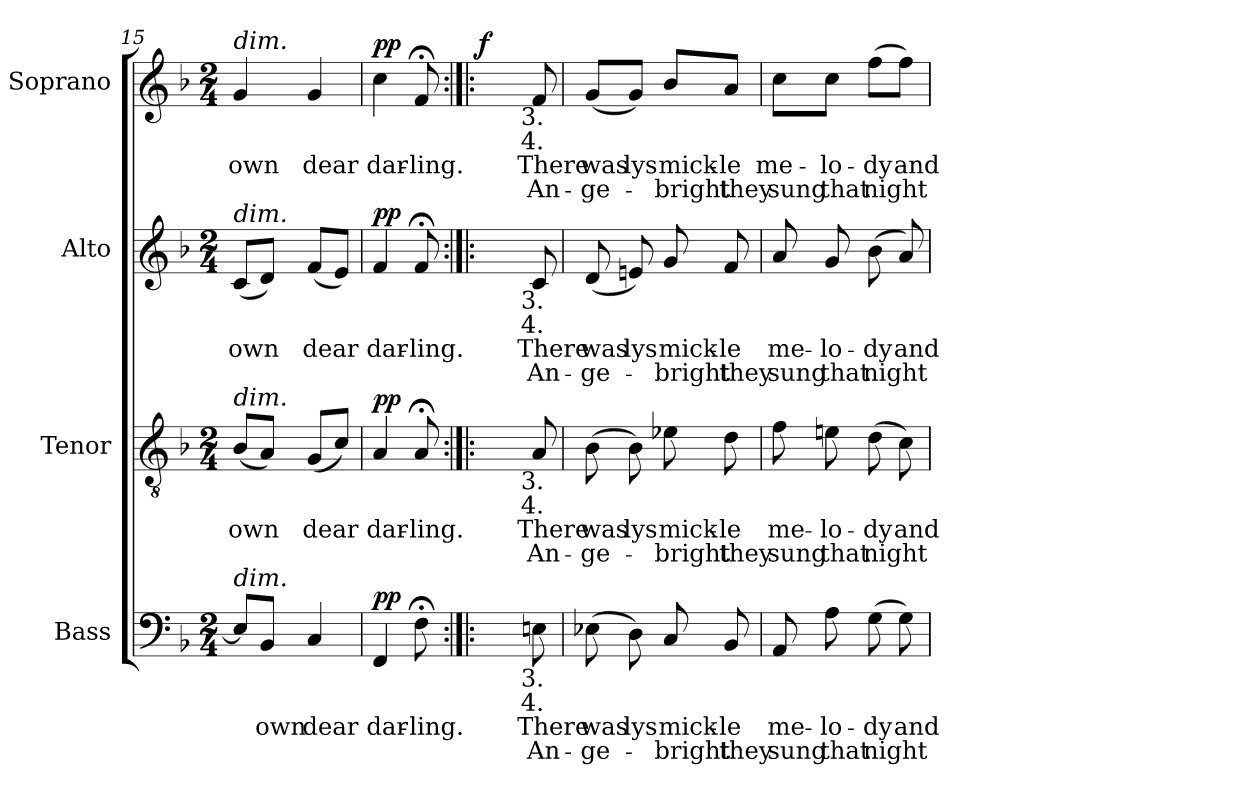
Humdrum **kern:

**kern	**text	**text	**dynam	**kern	**text	**text	**dynam	**kern	**text	**text	**dynam	**kern	**text	**text	**dynam
*part4	*part4	*part4	*part4	*part3	*part3	*part3	*part3	*part2	*part2	*part2	*part2	*part1	*part1	*part1	*part1
*staff4	*staff4	*staff4	*staff4	*staff3	*staff3	*staff3	*staff3	*staff2	*staff2	*staff2	*staff2	*staff1	*staff1	*staff1	*staff1
*I"Bass	*	*	*	*I"Tenor	*	*	*	*I"Alto	*	*	*	*I"Soprano	*	*	*
*I'B.	*	*	*	*I'T.	*	*	*	*I'A.	*	*	*	*I'S.	*	*	*
*clefF4	*	*	*	*clefGv2	*	*	*	*clefG2	*	*	*	*clefG2	*	*	*
*	*	*	*	*ITrd7c12	*	*	*	*	*	*	*	*	*	*	*
*k[b-]	*	*	*	*k[b-]	*	*	*	*k[b-]	*	*	*	*k[b-]	*	*	*
*F:	*	*	*	*F:	*	*	*	*F:	*	*	*	*F:	*	*	*
*M2/4	*	*	*	*M2/4	*	*	*	*M2/4	*	*	*	*M2/4	*	*	*
=15	=15	=15	=15	=15	=15	=15	=15	=15	=15	=15	=15	=15	=15	=15	=15
!	!	!	!	!	!LO:LY:b:color=#000000	!	!	!	!	!	!	!	!	!	!
!	!	!	!	!	!	!	!	!	!LO:LY:b:color=#000000	!	!	!	!	!	!
!	!	!	!	!	!	!	!	!	!	!	!	!LO:TX:a:i:t=dim.	!	!	!
!	!	!	!	!	!	!	!	!LO:TX:a:i:t=dim.	!	!	!	!	!	!	!
!	!	!	!	!LO:TX:a:i:t=dim.	!	!	!	!	!	!	!	!	!	!	!
!LO:TX:a:i:t=dim.	!	!	!	!	!	!	!	!	!	!	!	!	!	!	!
!	!	!	!	!	!	!	!	!	!	!	!	!	!LO:LY:b:color=#000000	!	!
8E-i/L]	.	.	.	(8BB-i/L	own	.	.	(8ci/L	own	.	.	4gi/	own	.	.
!	!LO:LY:b:color=#000000	!	!	!	!	!	!	!	!	!	!	!	!	!	!
8BB-i/J	own	.	.	8AAi/J)	.	.	.	8di/J)	.	.	.	.	.	.	.
!	!LO:LY:b:color=#000000	!	!	!	!	!	!	!	!	!	!	!	!	!	!
!	!	!	!	!	!LO:LY:b:color=#000000	!	!	!	!	!	!	!	!	!	!
!	!	!	!	!	!	!	!	!	!LO:LY:b:color=#000000	!	!	!	!	!	!
!	!	!	!	!	!	!	!	!	!	!	!	!	!LO:LY:b:color=#000000	!	!
4Ci/	dear	.	.	(8GGi/L	dear	.	.	(8fi/L	dear	.	.	4gi/	dear	.	.
.	.	.	.	8Ci/J)	.	.	.	8ei/J)	.	.	.	.	.	.	.
=16	=16	=16	=16	=16	=16	=16	=16	=16	=16	=16	=16	=16	=16	=16	=16
!	!LO:LY:b:color=#000000	!	!	!	!	!	!	!	!	!	!	!	!	!	!
!	!	!	!	!	!LO:LY:b:color=#000000	!	!	!	!	!	!	!	!	!	!
!	!	!	!	!	!	!	!	!	!LO:LY:b:color=#000000	!	!	!	!	!	!
!	!	!	!	!	!	!	!	!	!	!	!	!	!LO:LY:b:color=#000000	!	!
4FFi/	dar-	.	pp	4AAi/	dar-	.	pp	4fi/	dar-	.	pp	4cci\	dar-	.	pp
!	!LO:LY:b:color=#000000	!	!	!	!	!	!	!	!	!	!	!	!	!	!
!	!	!	!	!	!LO:LY:b:color=#000000	!	!	!	!	!	!	!	!	!	!
!	!	!	!	!	!	!	!	!	!LO:LY:b:color=#000000	!	!	!	!	!	!
!	!	!	!	!	!	!	!	!	!	!	!	!	!LO:LY:b:color=#000000	!	!
8F;i\	-ling.	.	.	8AA;i/	-ling.	.	.	8f;i/	-ling.	.	.	8f;i/	-ling.	.	.
!!LO:PB:g=z
=17:|!|:	=17:|!|:	=17:|!|:	=17:|!|:	=17:|!|:	=17:|!|:	=17:|!|:	=17:|!|:	=17:|!|:	=17:|!|:	=17:|!|:	=17:|!|:	=17:|!|:	=17:|!|:	=17:|!|:	=17:|!|:
4.ryy	.	.	mf f	4.ryy	.	.	mf f	4.ryy	.	.	mf mf f	4.ryy	.	.	f
!	!LO:LY:b:color=#000000	!LO:LY:b:color=#000000	!	!	!	!	!	!	!	!	!	!	!	!	!
!	!	!	!	!	!LO:LY:b:color=#000000	!LO:LY:b:color=#000000	!	!	!	!	!	!	!	!	!
!	!	!	!	!	!	!	!	!	!LO:LY:b:color=#000000	!LO:LY:b:color=#000000	!	!	!	!	!
!	!	!	!	!	!	!	!	!	!	!	!	!LO:TX:b:cj:t=3.	!	!	!
!	!	!	!	!	!	!	!	!	!	!	!	!LO:TX:b:cj:t=4.	!	!	!
!	!	!	!	!	!	!	!	!LO:TX:b:cj:t=3.	!	!	!	!	!	!	!
!	!	!	!	!	!	!	!	!LO:TX:b:cj:t=4.	!	!	!	!	!	!	!
!	!	!	!	!LO:TX:b:cj:t=3.	!	!	!	!	!	!	!	!	!	!	!
!	!	!	!	!LO:TX:b:cj:t=4.	!	!	!	!	!	!	!	!	!	!	!
!LO:TX:b:cj:t=3.	!	!	!	!	!	!	!	!	!	!	!	!	!	!	!
!LO:TX:b:cj:t=4.	!	!	!	!	!	!	!	!	!	!	!	!	!	!	!
!	!	!	!	!	!	!	!	!	!	!	!	!	!LO:LY:b:color=#000000	!LO:LY:b:color=#000000	!
8Eni\	There	An-	.	8AAi/	There	An-	.	8ci/	There	An-	.	8fi/	There	An-	.
=18	=18	=18	=18	=18	=18	=18	=18	=18	=18	=18	=18	=18	=18	=18	=18
!	!LO:LY:b:color=#000000	!LO:LY:b:color=#000000	!	!	!	!	!	!	!	!	!	!	!	!	!
!	!	!	!	!	!LO:LY:b:color=#000000	!LO:LY:b:color=#000000	!	!	!	!	!	!	!	!	!
!	!	!	!	!	!	!	!	!	!LO:LY:b:color=#000000	!LO:LY:b:color=#000000	!	!	!	!	!
!	!	!	!	!	!	!	!	!	!	!	!	!	!LO:LY:b:color=#000000	!LO:LY:b:color=#000000	!
(8E-Xi\	was	-ge-	.	(8BB-i\	was	-ge-	.	(8di/	was	-ge-	.	(8gi/L	was	-ge-	.
!	!LO:LY:b:color=#000000	!	!	!	!	!	!	!	!	!	!	!	!	!	!
!	!	!	!	!	!LO:LY:b:color=#000000	!	!	!	!	!	!	!	!	!	!
!	!	!	!	!	!	!	!	!	!LO:LY:b:color=#000000	!	!	!	!	!	!
!	!	!	!	!	!	!	!	!	!	!	!	!	!LO:LY:b:color=#000000	!	!
8Di\)	-lys	.	.	8BB-i\)	-lys	.	.	8eni/)	-lys	.	.	8gi/J)	-lys	.	.
!	!LO:LY:b:color=#000000	!LO:LY:b:color=#000000	!	!	!	!	!	!	!	!	!	!	!	!	!
!	!	!	!	!	!LO:LY:b:color=#000000	!LO:LY:b:color=#000000	!	!	!	!	!	!	!	!	!
!	!	!	!	!	!	!	!	!	!LO:LY:b:color=#000000	!LO:LY:b:color=#000000	!	!	!	!	!
!	!	!	!	!	!	!	!	!	!	!	!	!	!LO:LY:b:color=#000000	!LO:LY:b:color=#000000	!
8Ci/	mick-	bright	.	8E-Xi\	mick-	bright	.	8gi/	mick-	bright	.	8b-i/L	mick-	bright	.
!	!LO:LY:b:color=#000000	!LO:LY:b:color=#000000	!	!	!	!	!	!	!	!	!	!	!	!	!
!	!	!	!	!	!LO:LY:b:color=#000000	!LO:LY:b:color=#000000	!	!	!	!	!	!	!	!	!
!	!	!	!	!	!	!	!	!	!LO:LY:b:color=#000000	!LO:LY:b:color=#000000	!	!	!	!	!
!	!	!	!	!	!	!	!	!	!	!	!	!	!LO:LY:b:color=#000000	!LO:LY:b:color=#000000	!
8BB-i/	-le	they	.	8Di\	-le	they	.	8fi/	-le	they	.	8ai/J	-le	they	.
=19	=19	=19	=19	=19	=19	=19	=19	=19	=19	=19	=19	=19	=19	=19	=19
!	!LO:LY:b:color=#000000	!LO:LY:b:color=#000000	!	!	!	!	!	!	!	!	!	!	!	!	!
!	!	!	!	!	!LO:LY:b:color=#000000	!LO:LY:b:color=#000000	!	!	!	!	!	!	!	!	!
!	!	!	!	!	!	!	!	!	!LO:LY:b:color=#000000	!LO:LY:b:color=#000000	!	!	!	!	!
!	!	!	!	!	!	!	!	!	!	!	!	!	!LO:LY:b:color=#000000	!LO:LY:b:color=#000000	!
8AAi/	me-	sung	.	8Fi\	me-	sung	.	8ai/	me-	sung	.	8cci\L	me-	sung	.
!	!LO:LY:b:color=#000000	!LO:LY:b:color=#000000	!	!	!	!	!	!	!	!	!	!	!	!	!
!	!	!	!	!	!LO:LY:b:color=#000000	!LO:LY:b:color=#000000	!	!	!	!	!	!	!	!	!
!	!	!	!	!	!	!	!	!	!LO:LY:b:color=#000000	!LO:LY:b:color=#000000	!	!	!	!	!
!	!	!	!	!	!	!	!	!	!	!	!	!	!LO:LY:b:color=#000000	!LO:LY:b:color=#000000	!
8Ai\	-lo-	that	.	8Eni\	-lo-	that	.	8gi/	-lo-	that	.	8cci\J	-lo-	that	.
!	!LO:LY:b:color=#000000	!LO:LY:b:color=#000000	!	!	!	!	!	!	!	!	!	!	!	!	!
!	!	!	!	!	!LO:LY:b:color=#000000	!LO:LY:b:color=#000000	!	!	!	!	!	!	!	!	!
!	!	!	!	!	!	!	!	!	!LO:LY:b:color=#000000	!LO:LY:b:color=#000000	!	!	!	!	!
!	!	!	!	!	!	!	!	!	!	!	!	!	!LO:LY:b:color=#000000	!LO:LY:b:color=#000000	!
(8Gi\	-dy	night	.	(8Di\	-dy	night	.	(8b-i\	-dy	night	.	(8ffi\L	-dy	night	.
!	!LO:LY:b:color=#000000	!	!	!	!	!	!	!	!	!	!	!	!	!	!
!	!	!	!	!	!LO:LY:b:color=#000000	!	!	!	!	!	!	!	!	!	!
!	!	!	!	!	!	!	!	!	!LO:LY:b:color=#000000	!	!	!	!	!	!
!	!	!	!	!	!	!	!	!	!	!	!	!	!LO:LY:b:color=#000000	!	!
8Gi\)	and	.	.	8Ci\)	and	.	.	8ai/)	and	.	.	8ffi\J)	and	.	.
=	=	=	=	=	=	=	=	=	=	=	=	=	=	=	=
*-	*-	*-	*-	*-	*-	*-	*-	*-	*-	*-	*-	*-	*-	*-	*-
